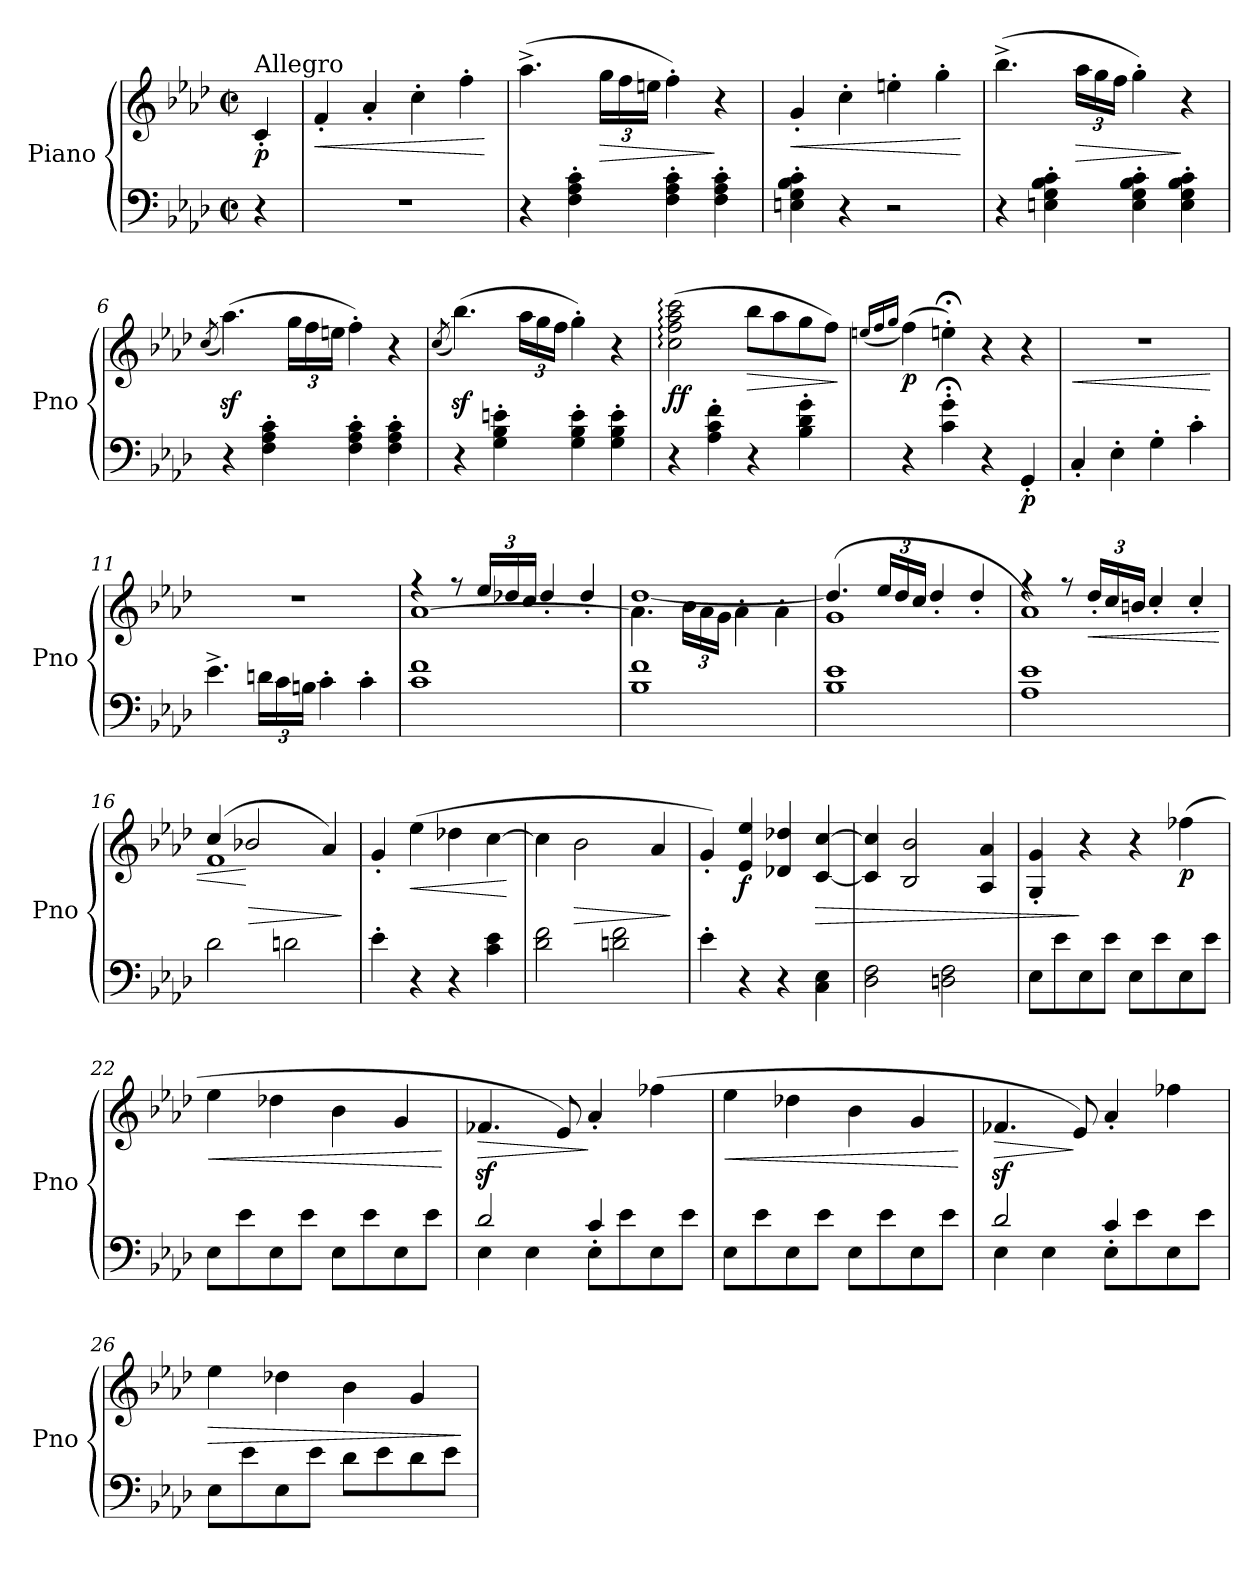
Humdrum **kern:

**kern	**kern	**dynam
*part1	*part1	*part1
*staff2	*staff1	*staff1/2
*I"Piano	*	*
*I'Pno	*	*
*clefF4	*clefG2	*
*k[b-e-a-d-]	*k[b-e-a-d-]	*
*A-:	*A-:	*
*M2/2	*M2/2	*
*met(c|)	*met(c|)	*
=1	=1	=1
!	!LO:TX:a:t=Allegro	!
!	!	!LO:DY:b
4r	4c'/	p
=2	=2	=2
!	!	!LO:HP:b
1r	4f'/	<
.	4a-'/	.
.	4cc'\	.
.	4ff'\	.
.	.	[
=3	=3	=3
4r	(4.aa-^\	.
4F\' 4A-\' 4c\'	.	.
*	*Xbrackettup	*
!	!	!LO:HP:b
.	24gg\LL	>
.	24ff\	.
.	24een\JJ	.
4F\' 4A-\' 4c\'	4ff'\)	.
4F\' 4A-\' 4c\'	4r	]
=4	=4	=4
!	!	!LO:HP:b
4En\' 4G\' 4B-\' 4c\'	4g'/	<
4r	4cc'\	.
2r	4een'\	.
.	4gg'\	.
.	.	[
=5	=5	=5
4r	(4.bb-^\	.
4En\' 4G\' 4B-\' 4c\'	.	.
!	!	!LO:HP:b
.	24aa-\LL	>
.	24gg\	.
.	24ff\JJ	.
4E\' 4G\' 4B-\' 4c\'	4gg'\)	.
4E\' 4G\' 4B-\' 4c\'	4r	]
=6	=6	=6
.	(8qcc/	.
4r	(4.aa-z<\)	.
4F\' 4A-\' 4c\'	.	.
.	24gg\LL	.
.	24ff\	.
.	24een\JJ	.
4F\' 4A-\' 4c\'	4ff'\)	.
4F\' 4A-\' 4c\'	4r	.
!!LO:LB:g=z
=7	=7	=7
.	(8qcc/	.
4r	(4.bb-z<\)	.
4G\' 4B-\' 4en\'	.	.
.	24aa-\LL	.
.	24gg\	.
.	24ff\JJ	.
4G\' 4B-\' 4e\'	4gg'\)	.
4G\' 4B-\' 4e\'	4r	.
=8	=8	=8
!	!	!LO:DY:b
4r	(2cc\: 2ff\: 2aa-\: 2ccc\:	ff
4A-\' 4c\' 4f\'	.	.
!	!	!LO:HP:b
4r	8bb-\L	>
.	8aa-\	.
4B-\' 4d-\' 4g\'	8gg\	.
.	8ff\J)	.
.	.	]
=9	=9	=9
.	(16qeen/LL	.
.	16qff/	.
.	16qgg/JJ	.
!	!	!LO:DY:b
4r	(4ff\)	p
4c\;' 4g\;'	4een;<'\)	.
4r	4r	.
!	!	!LO:DY:b=2
4GG'/	4r	p
=10	=10	=10
!	!	!LO:HP:b
4C'/	1r	<
4E-'\	.	.
4G'\	.	.
4c'\	.	.
.	.	[
=11	=11	=11
4.e-^\	1r	.
*Xbrackettup	*	*
24dn\LL	.	.
24c\	.	.
24Bn\JJ	.	.
4c'\	.	.
4c'\	.	.
=12	=12	=12
*	*^	*
1c 1f	[1a-	4rff	.
.	.	8rff	.
.	.	24ee-/LL	.
.	.	24dd-X/	.
.	.	24cc/JJ	.
.	.	4dd-'/	.
.	.	4dd-'/	.
!!LO:LB:g=z	!!
=13	=13	=13	=13
1B- 1f	4.a-\]	[1dd-	.
.	24b-\LL	.	.
.	24a-\	.	.
.	24g\JJ	.	.
.	4a-'\	.	.
.	4a-'\	.	.
=14	=14	=14	=14
1B- 1e-	(1g	4.dd-/]	.
.	.	24ee-/LL	.
.	.	24dd-/	.
.	.	24cc/JJ	.
.	.	4dd-'/	.
.	.	4dd-'/	.
=15	=15	=15	=15
1A- 1e-	1a-)	4rff	.
.	.	8rff	.
!	!	!	!LO:HP:b
.	.	24dd-'/LL	<
.	.	24cc/	.
.	.	24bn/JJ	.
.	.	4cc'/	.
.	.	4cc'/	.
=16	=16	=16	=16
2d-\	(4cc/	1f	.
!	!	!	!LO:HP:n=1:b
.	2b-X/	.	[ >
2dn\	.	.	.
.	4a-/)	.	.
*	*v	*v	*
.	.	]
=17	=17	=17
4e-'\	4g'/	.
!	!	!LO:HP:b
4r	(4ee-\	<
4r	4dd-X\	.
4c\ 4e-\	[4cc\	.
.	.	[
=18	=18	=18
2d-\ 2f\	4cc\]	.
!	!	!LO:HP:b
.	2b-\	>
2dn\ 2f\	.	.
.	4a-/	.
.	.	]
=19	=19	=19
4e-'\	4g'/)	.
!	!	!LO:DY:b
4r	4e-/ 4ee-/	f
4r	4d-X/ 4dd-X/	.
!	!	!LO:HP:b
4C\ 4E-\	[4c/ [4cc/	>
=20	=20	=20
2D-\ 2F\	4c/] 4cc/]	.
.	2B-/ 2b-/	.
2Dn\ 2F\	.	.
.	4A-/ 4a-/	.
!!LO:LB:g=z
=21	=21	=21
8E-\L	4G/' 4g/'	.
8e-\	.	.
8E-\	4r	]
8e-\J	.	.
8E-\L	4r	.
8e-\	.	.
!	!	!LO:DY:b
8E-\	(4ff-X\	p
8e-\J	.	.
=22	=22	=22
!	!	!LO:HP:b
8E-\L	4ee-\	<
8e-\	.	.
8E-\	4dd-X\	.
8e-\J	.	.
8E-\L	4b-\	.
8e-\	.	.
8E-\	4g/	.
8e-\J	.	.
.	.	[
=23	=23	=23
*^	*	*
!	!	!	!LO:HP:b
4E-\	2d-/	4.f-Xz</	>
4E-\	.	.	.
.	.	8e-/)	.
8E-\L	4c'/	4a-'/	]
8e-\	.	.	.
8E-\	4ryy	(4ff-X\	.
8e-\J	.	.	.
*v	*v	*	*
=24	=24	=24
!	!	!LO:HP:b
8E-\L	4ee-\	<
8e-\	.	.
8E-\	4dd-X\	.
8e-\J	.	.
8E-\L	4b-\	.
8e-\	.	.
8E-\	4g/	.
8e-\J	.	.
.	.	[
=25	=25	=25
*^	*	*
!	!	!	!LO:HP:b
4E-\	2d-/	4.f-Xz</	>
4E-\	.	.	.
.	.	8e-/)	]
8E-\L	4c'/	4a-'/	.
8e-\	.	.	.
8E-\	4ryy	4ff-X\	.
8e-\J	.	.	.
*v	*v	*	*
=26	=26	=26
!	!	!LO:HP:b
8E-\L	4ee-\	>
8e-\	.	.
8E-\	4dd-X\	.
8e-\J	.	.
8d-\L	4b-\	.
8e-\	.	.
8d-\	4g/	.
8e-\J	.	.
.	.	]
=	=	=
*-	*-	*-
